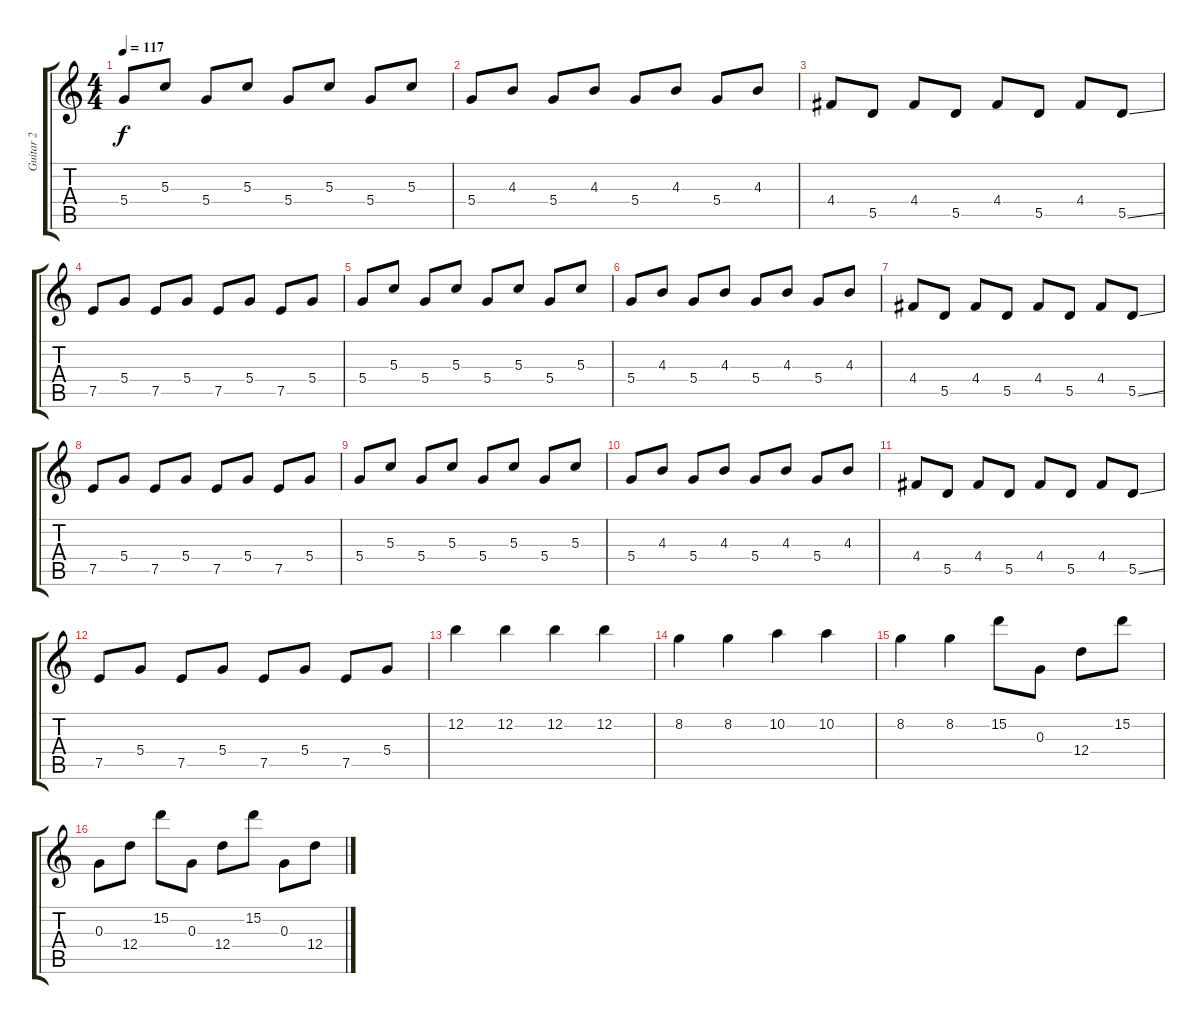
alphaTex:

\track ("Guitar 2" "Guitar 2") {instrument electricguitarclean}
\staff {score tabs}
\tuning (E4 B3 G3 D3 A2 E2) {hide}
\ts (4 4)
\tempo 117
\clef g2
\ks c
5.4.8{dy f} 5.3.8 5.4.8 5.3.8 5.4.8 5.3.8 5.4.8 5.3.8 |
5.4.8 4.3.8 5.4.8 4.3.8 5.4.8 4.3.8 5.4.8 4.3.8 |
4.4.8 5.5.8 4.4.8 5.5.8 4.4.8 5.5.8 4.4.8 5.5{ss}.8 |
7.5.8 5.4.8 7.5.8 5.4.8 7.5.8 5.4.8 7.5.8 5.4.8 |
5.4.8 5.3.8 5.4.8 5.3.8 5.4.8 5.3.8 5.4.8 5.3.8 |
5.4.8 4.3.8 5.4.8 4.3.8 5.4.8 4.3.8 5.4.8 4.3.8 |
4.4.8 5.5.8 4.4.8 5.5.8 4.4.8 5.5.8 4.4.8 5.5{ss}.8 |
7.5.8 5.4.8 7.5.8 5.4.8 7.5.8 5.4.8 7.5.8 5.4.8 |
5.4.8 5.3.8 5.4.8 5.3.8 5.4.8 5.3.8 5.4.8 5.3.8 |
5.4.8 4.3.8 5.4.8 4.3.8 5.4.8 4.3.8 5.4.8 4.3.8 |
4.4.8 5.5.8 4.4.8 5.5.8 4.4.8 5.5.8 4.4.8 5.5{ss}.8 |
7.5.8 5.4.8 7.5.8 5.4.8 7.5.8 5.4.8 7.5.8 5.4.8 |
12.2.4 12.2.4 12.2.4 12.2.4 |
8.2.4 8.2.4 10.2.4 10.2.4 |
8.2.4 8.2.4 15.2.8 0.3.8 12.4.8 15.2.8 |
0.3.8 12.4.8 15.2.8 0.3.8 12.4.8 15.2.8 0.3.8 12.4.8
